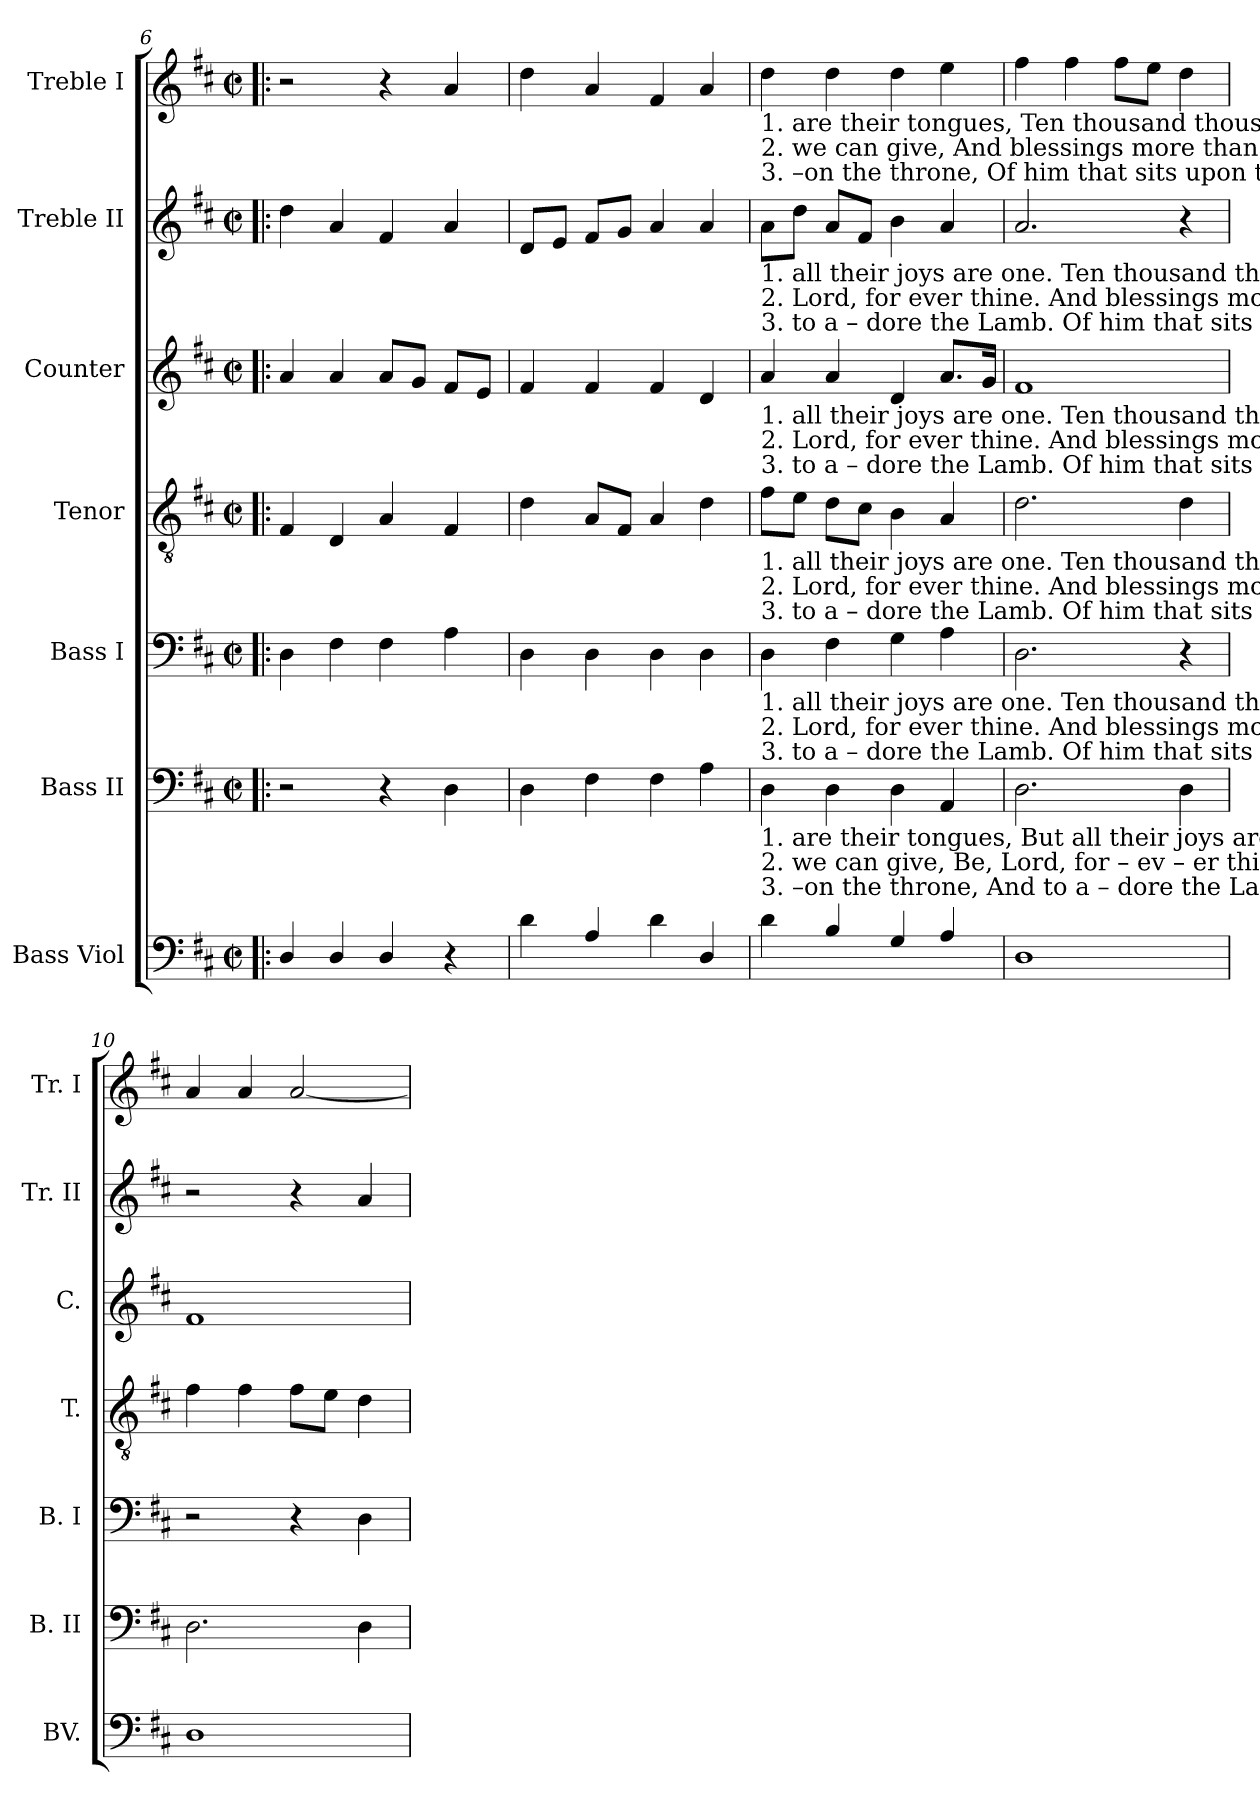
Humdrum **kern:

**kern	**kern	**kern	**kern	**kern	**kern	**kern
*part7	*part6	*part5	*part4	*part3	*part2	*part1
*staff7	*staff6	*staff5	*staff4	*staff3	*staff2	*staff1
*I"Bass Viol	*I"Bass II	*I"Bass I	*I"Tenor	*I"Counter	*I"Treble II	*I"Treble I
*I'BV.	*I'B. II	*I'B. I	*I'T.	*I'C.	*I'Tr. II	*I'Tr. I
*clefF4	*clefF4	*clefF4	*clefGv2	*clefG2	*clefG2	*clefG2
*ITrd7c12	*	*	*	*	*	*
*k[f#c#]	*k[f#c#]	*k[f#c#]	*k[f#c#]	*k[f#c#]	*k[f#c#]	*k[f#c#]
*M2/2	*M2/2	*M2/2	*M2/2	*M2/2	*M2/2	*M2/2
*met(c|)	*met(c|)	*met(c|)	*met(c|)	*met(c|)	*met(c|)	*met(c|)
=6!|:	=6!|:	=6!|:	=6!|:	=6!|:	=6!|:	=6!|:
4DD/	2r	4D\	4F#/	4a/	4dd\	2r
4DD/	.	4F#\	4D/	4a/	4a/	.
4DD/	4r	4F#\	4A/	8a/L	4f#/	4r
.	.	.	.	8g/J	.	.
4r	4D\	4A\	4F#/	8f#/L	4a/	4a/
.	.	.	.	8e/J	.	.
=7	=7	=7	=7	=7	=7	=7
4D\	4D\	4D\	4d\	4f#/	8d/L	4dd\
.	.	.	.	.	8e/J	.
4AA/	4F#\	4D\	8A/L	4f#/	8f#/L	4a/
.	.	.	8F#/J	.	8g/J	.
4D\	4F#\	4D\	4A/	4f#/	4a/	4f#/
4DD/	4A\	4D\	4d\	4d/	4a/	4a/
!!LO:PB:g=z
=8	=8	=8	=8	=8	=8	=8
!	!	!	!	!	!	!LO:TX:b:t=1. are their tongues, Ten thousand thousand are their tongues, But all                    their   joys ____________    are      one.
!	!	!	!	!	!	!LO:TX:b:t=2. we can give,   And  blessings more than we can give,                 Be,  Lord,              for      ev     –         –        er        thine.
!	!	!	!	!	!	!LO:TX:b:t=3. –on  the throne, Of him that sits upon the throne,                    And to                      a   –  dore ____________    the      Lamb.
!	!	!	!	!	!LO:TX:b:t=1. all   their  joys are   one.                      Ten thousand thousand are their tongues, But   all      their   joys   are    one.           Ten	!
!	!	!	!	!	!LO:TX:b:t=2. Lord, for ever      thine.                               And blessings more than we can give, Be,   Lord,  for     ev   –  er     thine.       And	!
!	!	!	!	!	!LO:TX:b:t=3. to   a – dore  the  Lamb.                                     Of  him that sits upon the  throne, And  to       a  –  dore    the    Lamb.         Of	!
!	!	!	!	!LO:TX:b:t=1. all   their  joys are   one.                      Ten thousand thousand are their tongues, But   all      their   joys   are    one.           Ten	!	!
!	!	!	!	!LO:TX:b:t=2. Lord, for ever      thine.                               And blessings more than we can give, Be,   Lord,  for     ev   –  er     thine.       And	!	!
!	!	!	!	!LO:TX:b:t=3. to   a – dore  the  Lamb.                                     Of  him that sits upon the  throne, And  to       a  –  dore    the    Lamb.         Of	!	!
!	!	!	!LO:TX:b:t=1. all   their  joys are one. Ten thousand thousand are their tongues, But all ____  their    joys _____________  are     one.           Ten	!	!	!
!	!	!	!LO:TX:b:t=2. Lord, for ever      thine.        And blessings more than we can give, Be, Lord,    for       ev        –         –     er      thine.       And	!	!	!
!	!	!	!LO:TX:b:t=3. to   a – dore  the  Lamb.         Of  him that sits upon the  throne, And to _______   a   –   dore _____________  the      Lamb.       Of	!	!	!
!	!	!LO:TX:b:t=1. all   their  joys are   one.                      Ten thousand thousand are their tongues, But   all      their   joys   are    one.           Ten	!	!	!	!
!	!	!LO:TX:b:t=2. Lord, for ever      thine.                               And blessings more than we can give, Be,   Lord,  for     ev   –  er     thine.       And	!	!	!	!
!	!	!LO:TX:b:t=3. to   a – dore  the  Lamb.                                     Of  him that sits upon the  throne, And  to       a  –  dore    the    Lamb.         Of	!	!	!	!
!	!LO:TX:b:t=1. are their tongues, But all        their  joys          are   one,           But  all                      their  joys              are              one.	!	!	!	!	!
!	!LO:TX:b:t=2. we  can give,  Be,    Lord,         for – ev       –     er    thine,         Be,  Lord,                 for     ev       –        er               thine.	!	!	!	!	!
!	!LO:TX:b:t=3. –on the throne, And  to            a  –  dore          the   Lamb.        And to                       a    –  dore             the             Lamb.	!	!	!	!	!
4D\	4D\	4D\	8f#\L	4a/	8a\L	4dd\
.	.	.	8e\J	.	8dd\J	.
4BB/	4D\	4F#\	8d\L	4a/	8a/L	4dd\
.	.	.	8c#\J	.	8f#/J	.
4GG/	4D\	4G\	4B\	4d/	4b\	4dd\
4AA/	4AA/	4A\	4A/	8.a/L	4a/	4ee\
.	.	.	.	16g/Jk	.	.
=9	=9	=9	=9	=9	=9	=9
1DD	2.D\	2.D\	2.d\	1f#	2.a/	4ff#\
.	.	.	.	.	.	4ff#\
.	.	.	.	.	.	8ff#\L
.	.	.	.	.	.	8ee\J
.	4D\	4r	4d\	.	4r	4dd\
=10	=10	=10	=10	=10	=10	=10
1DD	2.D\	2r	4f#\	1f#	2r	4a/
.	.	.	4f#\	.	.	4a/
.	.	4r	8f#\L	.	4r	[2a/
.	.	.	8e\J	.	.	.
.	4D\	4D\	4d\	.	4a/	.
=	=	=	=	=	=	=
*-	*-	*-	*-	*-	*-	*-
